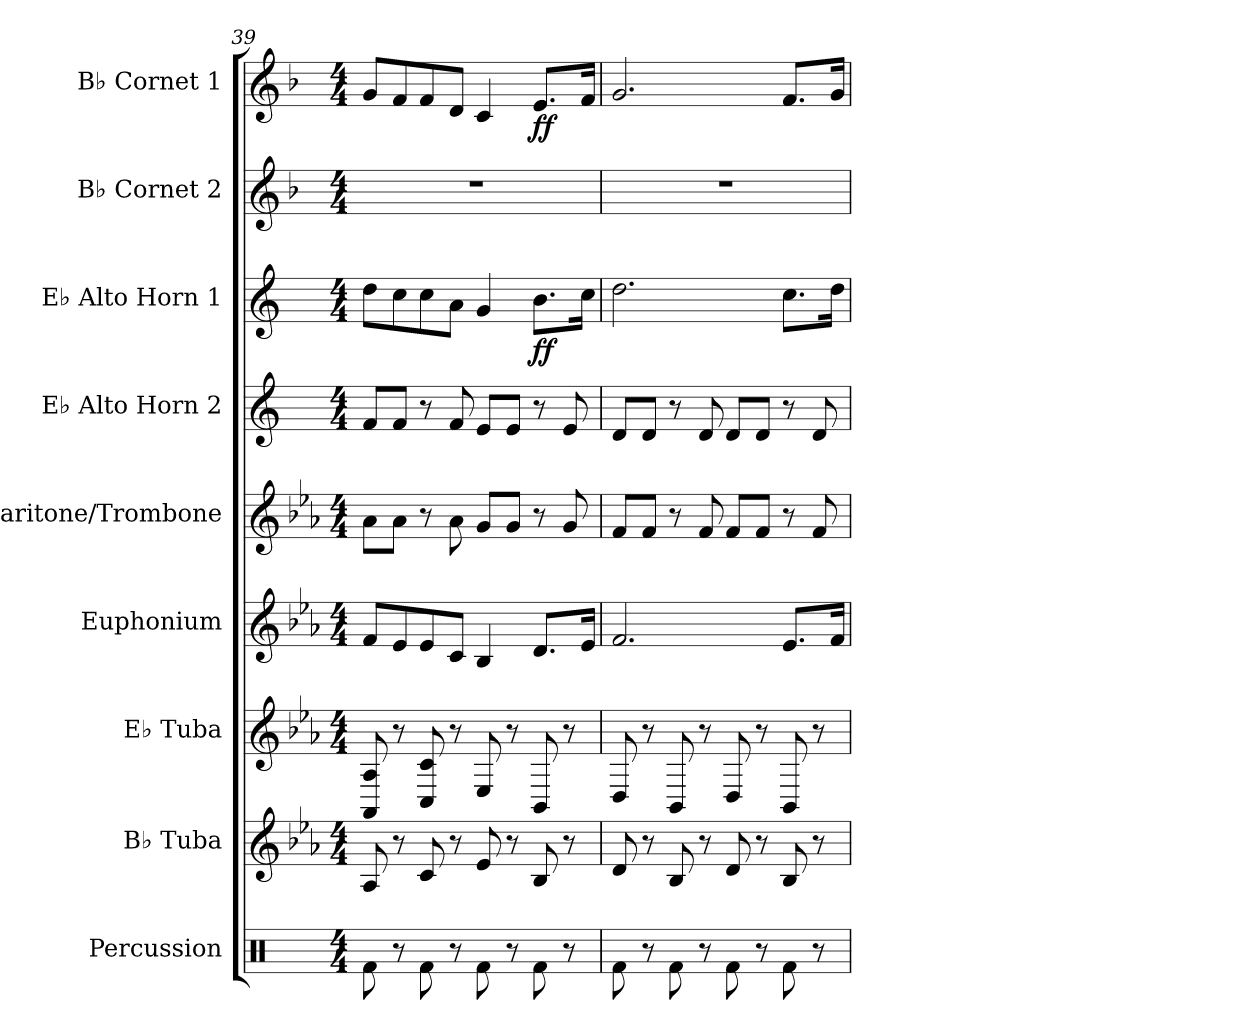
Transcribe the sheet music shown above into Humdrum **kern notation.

**kern	**kern	**kern	**kern	**kern	**kern	**kern	**dynam	**kern	**kern	**dynam
*part9	*part8	*part7	*part6	*part5	*part4	*part3	*part3	*part2	*part1	*part1
*staff9	*staff8	*staff7	*staff6	*staff5	*staff4	*staff3	*staff3	*staff2	*staff1	*staff1
*I"Percussion	*I"B♭ Tuba	*I"E♭ Tuba	*I"Euphonium	*I"Baritone/Trombone	*I"E♭ Alto Horn 2	*I"E♭ Alto Horn 1	*	*I"B♭ Cornet 2	*I"B♭ Cornet 1	*
*I'Perc.	*I'B♭ Tu.	*I'E♭ Tu.	*I'Euph.	*I'Bar./Trb.	*I'E♭ A. Hn. 2	*I'E♭ A. Hn. 1	*	*I'B♭ Cnt. 2	*I'B♭ Cnt. 1	*
*clefX	*clefG2	*clefG2	*clefG2	*clefG2	*clefG2	*clefG2	*	*clefG2	*clefG2	*
*	*ITrd15c26	*ITrd12c21	*ITrd8c14	*ITrd8c14	*ITrd5c9	*ITrd5c9	*	*ITrd1c2	*ITrd1c2	*
*k[]	*k[b-e-a-]	*k[b-e-a-]	*k[b-e-a-]	*k[b-e-a-]	*k[b-e-a-]	*k[b-e-a-]	*	*k[b-e-a-]	*k[b-e-a-]	*
*M4/4	*M4/4	*M4/4	*M4/4	*M4/4	*M4/4	*M4/4	*	*M4/4	*M4/4	*
=39	=39	=39	=39	=39	=39	=39	=39	=39	=39	=39
8Rf\	8AAA-/	8AAA-/ 8AA-/	8F/L	8A-\L	8A-/L	8f\L	.	1r	8f/L	.
8r	8r	8r	8E-/	8A-\J	8A-/J	8e-\	.	.	8e-/	.
8Rf\	8CC/	8CC/ 8C/	8E-/	8r	8r	8e-\	.	.	8e-/	.
8r	8r	8r	8C/J	8A-\	8A-/	8c\J	.	.	8c/J	.
8Rf\	8EE-/	8EE-/	4BB-/	8G/L	8G/L	4B-/	.	.	4B-/	.
8r	8r	8r	.	8G/J	8G/J	.	.	.	.	.
!	!	!	!	!	!	!	!LO:DY:b	!	!	!LO:DY:b
8Rf\	8BBB-/	8BBB-/	8.D/L	8r	8r	8.d\L	ff	.	8.d/L	ff
8r	8r	8r	.	8G/	8G/	.	.	.	.	.
.	.	.	16E-/Jk	.	.	16e-\Jk	.	.	16e-/Jk	.
!!LO:PB:g=z
=40	=40	=40	=40	=40	=40	=40	=40	=40	=40	=40
8Rf\	8DD/	8DD/	2.F/	8F/L	8F/L	2.f\	.	1r	2.f/	.
8r	8r	8r	.	8F/J	8F/J	.	.	.	.	.
8Rf\	8BBB-/	8BBB-/	.	8r	8r	.	.	.	.	.
8r	8r	8r	.	8F/	8F/	.	.	.	.	.
8Rf\	8DD/	8DD/	.	8F/L	8F/L	.	.	.	.	.
8r	8r	8r	.	8F/J	8F/J	.	.	.	.	.
8Rf\	8BBB-/	8BBB-/	8.E-/L	8r	8r	8.e-\L	.	.	8.e-/L	.
8r	8r	8r	.	8F/	8F/	.	.	.	.	.
.	.	.	16F/Jk	.	.	16f\Jk	.	.	16f/Jk	.
=	=	=	=	=	=	=	=	=	=	=
*-	*-	*-	*-	*-	*-	*-	*-	*-	*-	*-
